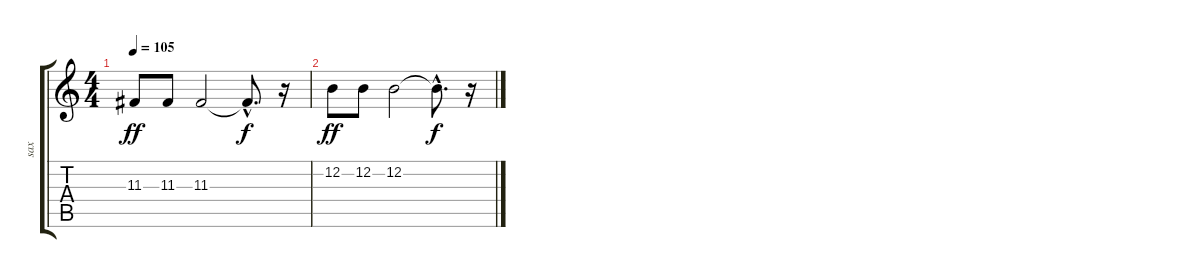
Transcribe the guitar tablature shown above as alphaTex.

\track ("sax" "sax") {instrument tenorsax}
\staff {score tabs}
\tuning (E4 B3 G3 D3 A2 E2) {hide}
\ts (4 4)
\tempo 105
\clef g2
\ks c
11.3.8{dy ff} 11.3.8 11.3.2 11.3{hac t}.8{d dy f} r.16 |
12.2.8{dy ff} 12.2.8 12.2.2 12.2{hac t}.8{d dy f} r.16
